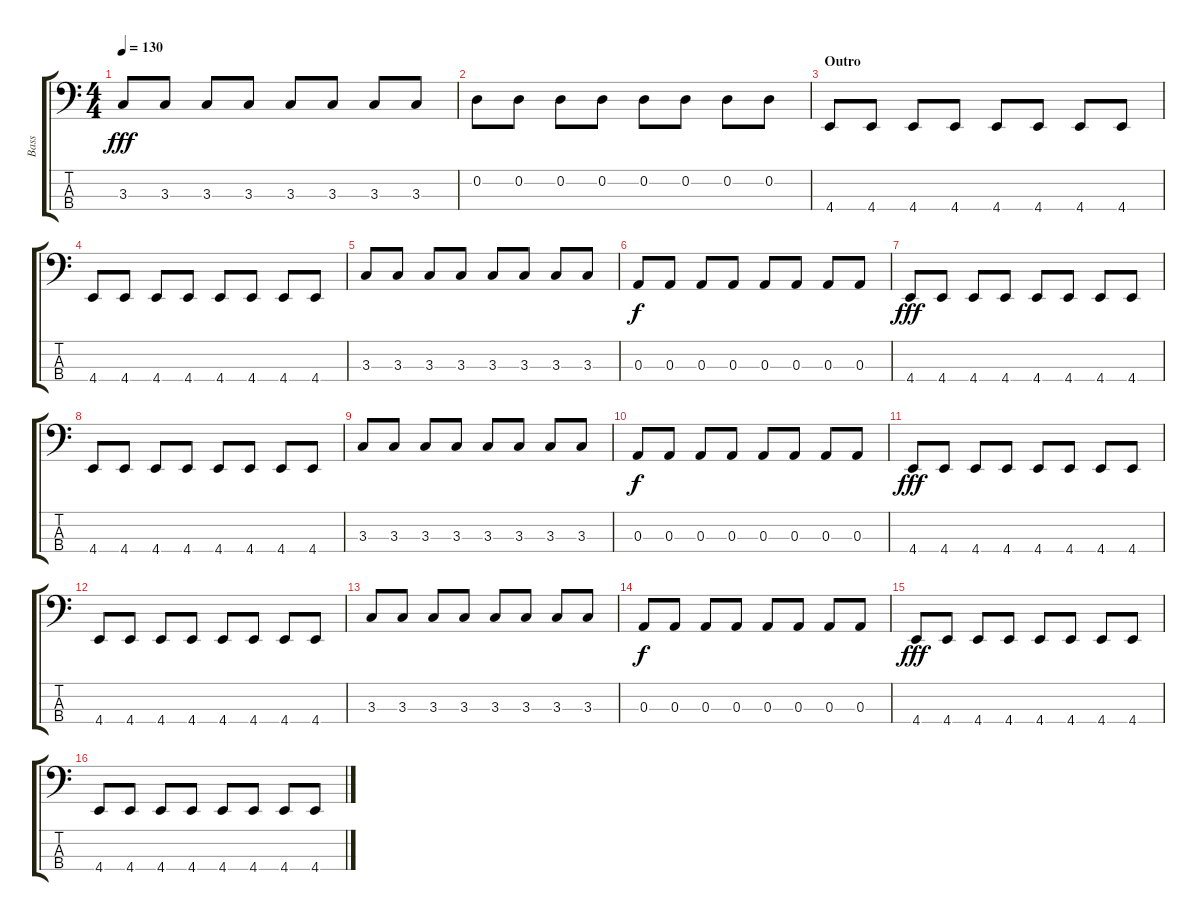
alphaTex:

\track ("Bass" "Bass") {instrument electricbassfinger}
\staff {score tabs}
\tuning (G2 D2 A1 C1) {hide}
\ts (4 4)
\tempo 130
\clef f4
\ks c
3.3.8{dy fff} 3.3.8 3.3.8 3.3.8 3.3.8 3.3.8 3.3.8 3.3.8 |
0.2.8 0.2.8 0.2.8 0.2.8 0.2.8 0.2.8 0.2.8 0.2.8 |
\section ("" "Outro")
4.4.8 4.4.8 4.4.8 4.4.8 4.4.8 4.4.8 4.4.8 4.4.8 |
4.4.8 4.4.8 4.4.8 4.4.8 4.4.8 4.4.8 4.4.8 4.4.8 |
3.3.8 3.3.8 3.3.8 3.3.8 3.3.8 3.3.8 3.3.8 3.3.8 |
0.3.8{dy f} 0.3.8 0.3.8 0.3.8 0.3.8 0.3.8 0.3.8 0.3.8 |
4.4.8{dy fff} 4.4.8 4.4.8 4.4.8 4.4.8 4.4.8 4.4.8 4.4.8 |
4.4.8 4.4.8 4.4.8 4.4.8 4.4.8 4.4.8 4.4.8 4.4.8 |
3.3.8 3.3.8 3.3.8 3.3.8 3.3.8 3.3.8 3.3.8 3.3.8 |
0.3.8{dy f} 0.3.8 0.3.8 0.3.8 0.3.8 0.3.8 0.3.8 0.3.8 |
4.4.8{dy fff} 4.4.8 4.4.8 4.4.8 4.4.8 4.4.8 4.4.8 4.4.8 |
4.4.8 4.4.8 4.4.8 4.4.8 4.4.8 4.4.8 4.4.8 4.4.8 |
3.3.8 3.3.8 3.3.8 3.3.8 3.3.8 3.3.8 3.3.8 3.3.8 |
0.3.8{dy f} 0.3.8 0.3.8 0.3.8 0.3.8 0.3.8 0.3.8 0.3.8 |
4.4.8{dy fff} 4.4.8 4.4.8 4.4.8 4.4.8 4.4.8 4.4.8 4.4.8 |
4.4.8 4.4.8 4.4.8 4.4.8 4.4.8 4.4.8 4.4.8 4.4.8
